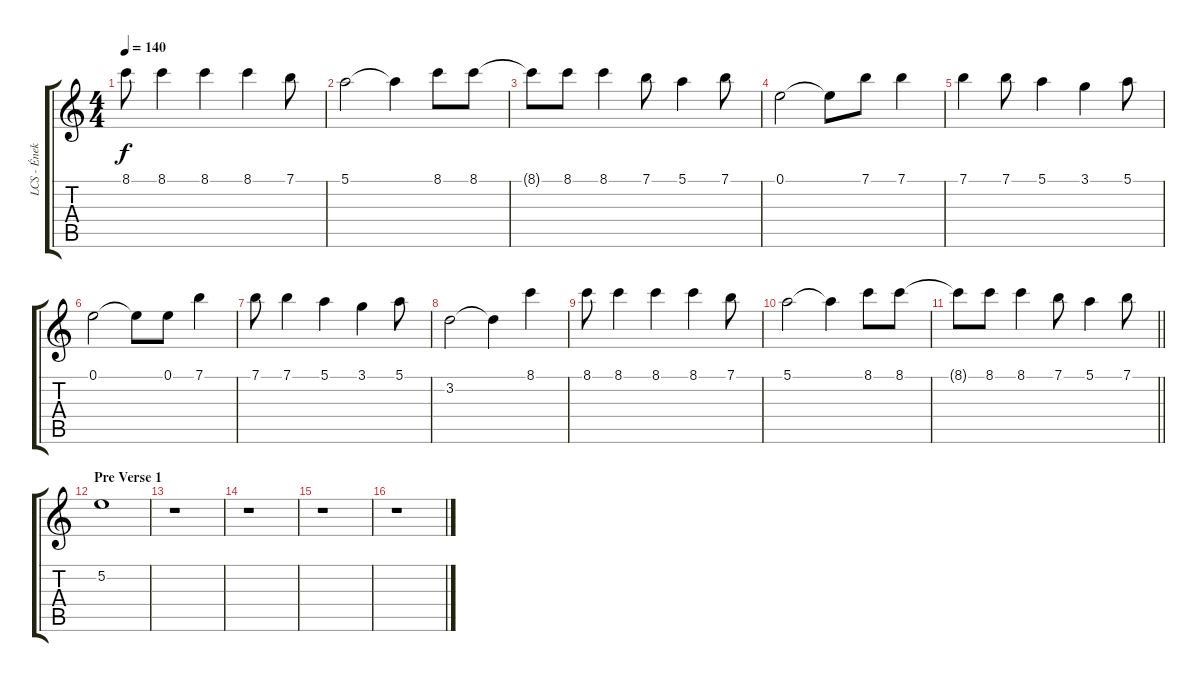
\track ("LCS - Ének" "LCS - Ének") {instrument electricguitarmuted}
\staff {score tabs}
\tuning (E4 B3 G3 D3 A2 E2) {hide}
\ts (4 4)
\tempo 140
\clef g2
\ks c
8.1.8{dy f} 8.1.4 8.1.4 8.1.4 7.1.8 |
5.1.2 5.1{t}.4 8.1.8 8.1.8 |
8.1{t}.8 8.1.8 8.1.4 7.1.8 5.1.4 7.1.8 |
0.1.2 0.1{t}.8 7.1.8 7.1.4 |
7.1.4 7.1.8 5.1.4 3.1.4 5.1.8 |
0.1.2 0.1{t}.8 0.1.8 7.1.4 |
7.1.8 7.1.4 5.1.4 3.1.4 5.1.8 |
3.2.2 3.2{t}.4 8.1.4 |
8.1.8 8.1.4 8.1.4 8.1.4 7.1.8 |
5.1.2 5.1{t}.4 8.1.8 8.1.8 |
\barLineRight lightlight
8.1{t}.8 8.1.8 8.1.4 7.1.8 5.1.4 7.1.8 |
\section ("" "Pre Verse 1")
5.2.1 |
r.1 |
r.1 |
r.1 |
r.1
